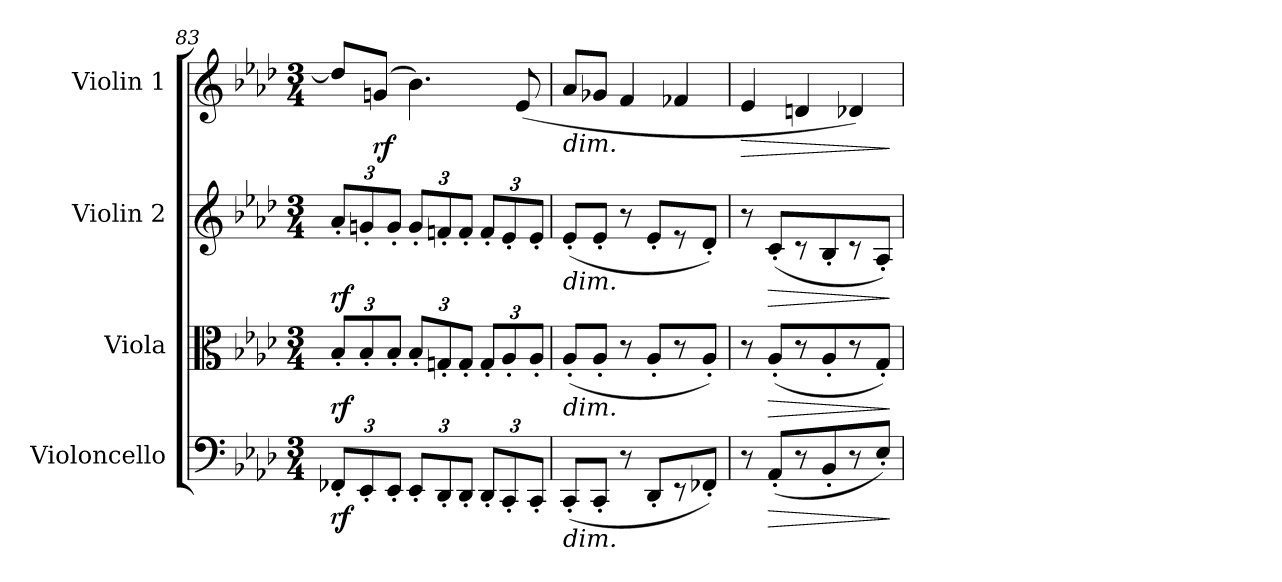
**kern	**dynam	**kern	**dynam	**kern	**dynam	**kern	**dynam
*part4	*part4	*part3	*part3	*part2	*part2	*part1	*part1
*staff4	*staff4	*staff3	*staff3	*staff2	*staff2	*staff1	*staff1
*I"Violoncello	*	*I"Viola	*	*I"Violin 2	*	*I"Violin 1	*
*I'Vc	*	*I'Vla	*	*I'Vln	*	*I'Vln	*
*clefF4	*	*clefC3	*	*clefG2	*	*clefG2	*
*k[b-e-a-d-]	*	*k[b-e-a-d-]	*	*k[b-e-a-d-]	*	*k[b-e-a-d-]	*
*M3/4	*	*M3/4	*	*M3/4	*	*M3/4	*
*Xbrackettup	*	*Xbrackettup	*	*Xbrackettup	*	*	*
=83	=83	=83	=83	=83	=83	=83	=83
!	!LO:DY:b	!	!LO:DY:b	!	!LO:DY:b	!	!
12FF-X'/L	rf	12B-'/L	rf	12a-'/L	rf	8dd-/L]	.
12EE-'/	.	12B-'/	.	12gn'/	.	.	.
!	!	!	!	!	!	!	!LO:DY:b
.	.	.	.	.	.	(8gn/J	rf
12EE-'/J	.	12B-'/J	.	12g'/J	.	.	.
12EE-'/L	.	12B-'/L	.	12g'/L	.	4.b-\)	.
12DD-'/	.	12Gn'/	.	12fn'/	.	.	.
12DD-'/J	.	12G'/J	.	12f'/J	.	.	.
12DD-'/L	.	12G'/L	.	12f'/L	.	.	.
12CC'/	.	12A-'/	.	12e-'/	.	.	.
.	.	.	.	.	.	(8e-/	.
12CC'/J	.	12A-'/J	.	12e-'/J	.	.	.
=84	=84	=84	=84	=84	=84	=84	=84
!	!	!	!	!	!	!LO:TX:b:i:t=dim.	!
!	!	!	!	!LO:TX:b:i:t=dim.	!	!	!
!	!	!LO:TX:b:i:t=dim.	!	!	!	!	!
!LO:TX:b:i:t=dim.	!	!	!	!	!	!	!
(8CC'/L	.	(8A-'/L	.	(8e-'/L	.	8a-/L	.
8CC'/J	.	8A-'/J	.	8e-'/J	.	8g-X/J	.
8r	.	8r	.	8r	.	4f/	.
8DD-'/L	.	8A-'/L	.	8e-'/L	.	.	.
8r	.	8r	.	8r	.	4f-X/	.
8FF-X'/J)	.	8A-'/J)	.	8d-'/J)	.	.	.
=85	=85	=85	=85	=85	=85	=85	=85
!	!	!	!	!	!	!	!LO:HP:b
8r	.	8r	.	8r	.	4e-/	>
!	!LO:HP:b	!	!LO:HP:b	!	!LO:HP:b	!	!
(8AA-'/L	>	(8A-'/L	>	(8c'/L	>	.	.
8r	.	8r	.	8r	.	4dn/	.
8BB-'/	.	8A-'/	.	8B-'/	.	.	.
8r	.	8r	.	8r	.	4d-X/)	.
8E-'/J)	.	8G'/J)	.	8A-'/J)	.	.	.
.	]	.	]	.	]	.	]
=	=	=	=	=	=	=	=
*-	*-	*-	*-	*-	*-	*-	*-
